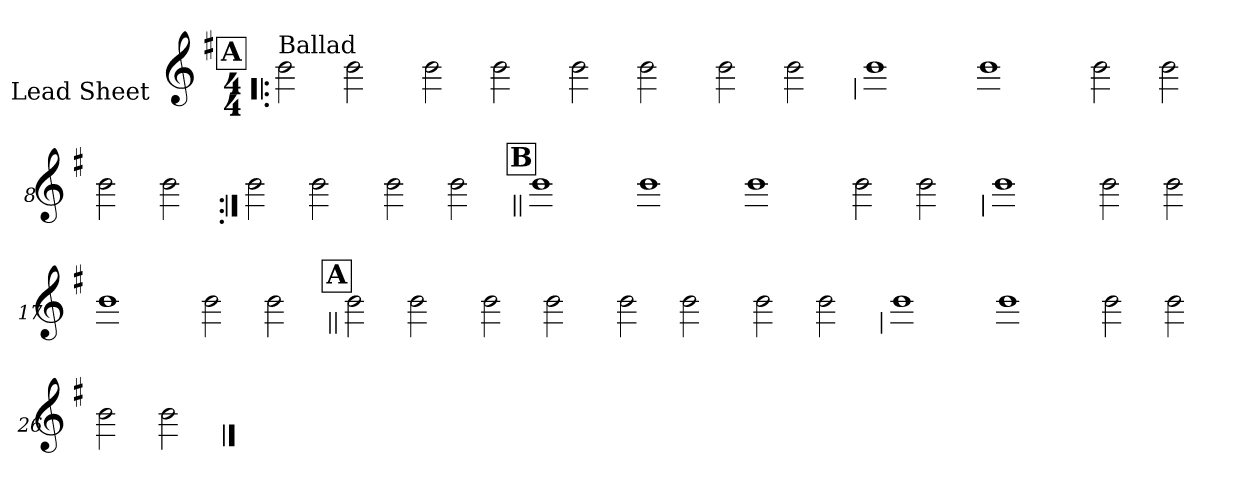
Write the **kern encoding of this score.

**kern
*part1
*staff1
*I"Lead Sheet
*stria0
*clefG2
*k[f#]
*G:
*M4/4
!!LO:REH:place=s1:a:t=A
=1!|:
!LO:TX:a:t=Ballad
2b
2b
=2-
2b
2b
=3-
2b
2b
=4-
2b
2b
!!LO:LB:g=z
=5
1b
=6-
1b
=7-
2b
2b
=8-
2b
2b
!!LO:LB:g=z
=9:|!
2b
2b
=10-
2b
2b
!!LO:LB:g=z
!!LO:REH:place=s1:a:t=B
=11||
1b
=12-
1b
=13-
1b
=14-
2b
2b
!!LO:LB:g=z
=15
1b
=16-
2b
2b
=17-
1b
=18-
2b
2b
!!LO:LB:g=z
!!LO:REH:place=s1:a:t=A
=19||
2b
2b
=20-
2b
2b
=21-
2b
2b
=22-
2b
2b
!!LO:LB:g=z
=23
1b
=24-
1b
=25-
2b
2b
=26-
2b
2b
==
*-
